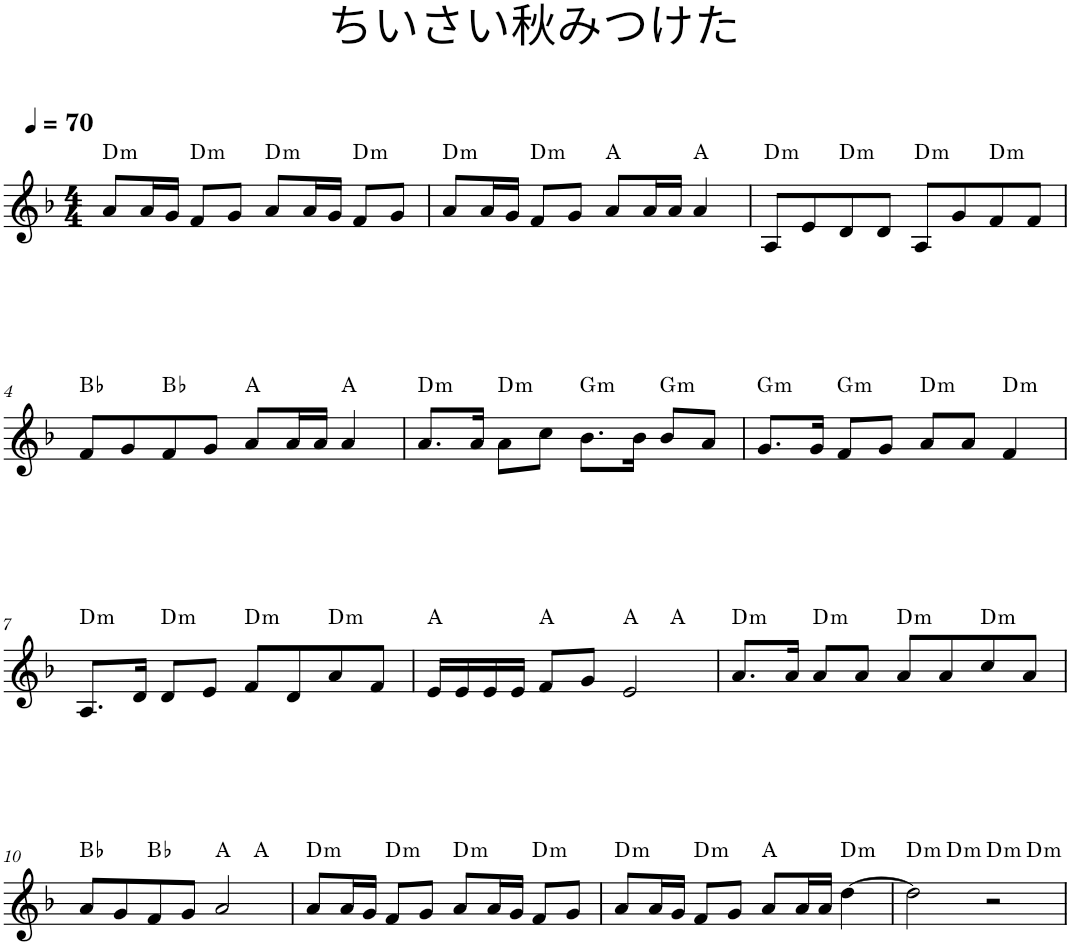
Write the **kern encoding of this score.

**kern	**harte
*part1	*part1
*staff1	*
*I"Piano	*
*I'Pno.	*
*clefG2	*
*k[b-]	*
*F:	*
*M4/4	*
*MM70	*
=1	=1
!	!LO:H:kt=m
8a/L	D:min
16a/L	.
16g/JJ	.
!	!LO:H:kt=m
8f/L	D:min
8g/J	.
!	!LO:H:kt=m
8a/L	D:min
16a/L	.
16g/JJ	.
!	!LO:H:kt=m
8f/L	D:min
8g/J	.
=2	=2
!	!LO:H:kt=m
8a/L	D:min
16a/L	.
16g/JJ	.
!	!LO:H:kt=m
8f/L	D:min
8g/J	.
8a/L	A:maj
16a/L	.
16a/JJ	.
4a/	A:maj
=3	=3
!	!LO:H:kt=m
8A/L	D:min
8e/	.
!	!LO:H:kt=m
8d/	D:min
8d/J	.
!	!LO:H:kt=m
8A/L	D:min
8g/	.
!	!LO:H:kt=m
8f/	D:min
8f/J	.
!!LO:LB:g=z
=4	=4
!	!LO:H:kt=♭
8f/L	.
8g/	.
!	!LO:H:kt=♭
8f/	.
8g/J	.
8a/L	A:maj
16a/L	.
16a/JJ	.
4a/	A:maj
=5	=5
!	!LO:H:kt=m
8.a/L	D:min
16a/Jk	.
!	!LO:H:kt=m
8a\L	D:min
8cc\J	.
!	!LO:H:kt=m
8.b-\L	G:min
16b-\Jk	.
!	!LO:H:kt=m
8b-/L	G:min
8a/J	.
=6	=6
!	!LO:H:kt=m
8.g/L	G:min
16g/Jk	.
!	!LO:H:kt=m
8f/L	G:min
8g/J	.
!	!LO:H:kt=m
8a/L	D:min
8a/J	.
!	!LO:H:kt=m
4f/	D:min
!!LO:LB:g=z
=7	=7
!	!LO:H:kt=m
8.A/L	D:min
16d/Jk	.
!	!LO:H:kt=m
8d/L	D:min
8e/J	.
!	!LO:H:kt=m
8f/L	D:min
8d/	.
!	!LO:H:kt=m
8a/	D:min
8f/J	.
=8	=8
*^	*
16e/LL	2.ryy	A:maj
16e/	.	.
16e/	.	.
16e/JJ	.	.
8f/L	.	A:maj
8g/J	.	.
2e/	.	A:maj
.	4ryy	A:maj
=9	=9	=9
!	!	!LO:H:kt=m
*v	*v	*
8.a/L	D:min
16a/Jk	.
!	!LO:H:kt=m
8a/L	D:min
8a/J	.
!	!LO:H:kt=m
8a/L	D:min
8a/	.
!	!LO:H:kt=m
8cc/	D:min
8a/J	.
!!LO:LB:g=z
=10	=10
!	!LO:H:kt=♭
*^	*
8a/L	2.ryy	.
8g/	.	.
!	!	!LO:H:kt=♭
8f/	.	.
8g/J	.	.
2a/	.	A:maj
.	4ryy	A:maj
=11	=11	=11
!	!	!LO:H:kt=m
*v	*v	*
8a/L	D:min
16a/L	.
16g/JJ	.
!	!LO:H:kt=m
8f/L	D:min
8g/J	.
!	!LO:H:kt=m
8a/L	D:min
16a/L	.
16g/JJ	.
!	!LO:H:kt=m
8f/L	D:min
8g/J	.
=12	=12
!	!LO:H:kt=m
8a/L	D:min
16a/L	.
16g/JJ	.
!	!LO:H:kt=m
8f/L	D:min
8g/J	.
8a/L	A:maj
16a/L	.
16a/JJ	.
!	!LO:H:kt=m
[4dd\	D:min
=13	=13
!	!LO:H:kt=m
*^	*
*	*^	*
2dd\]	4ryy	2.ryy	D:min
!	!	!	!LO:H:kt=m
.	2.ryy	.	D:min
!	!	!	!LO:H:kt=m
2r	.	.	D:min
!	!	!	!LO:H:kt=m
.	.	4ryy	D:min
*v	*v	*v	*
=	=
*-	*-
